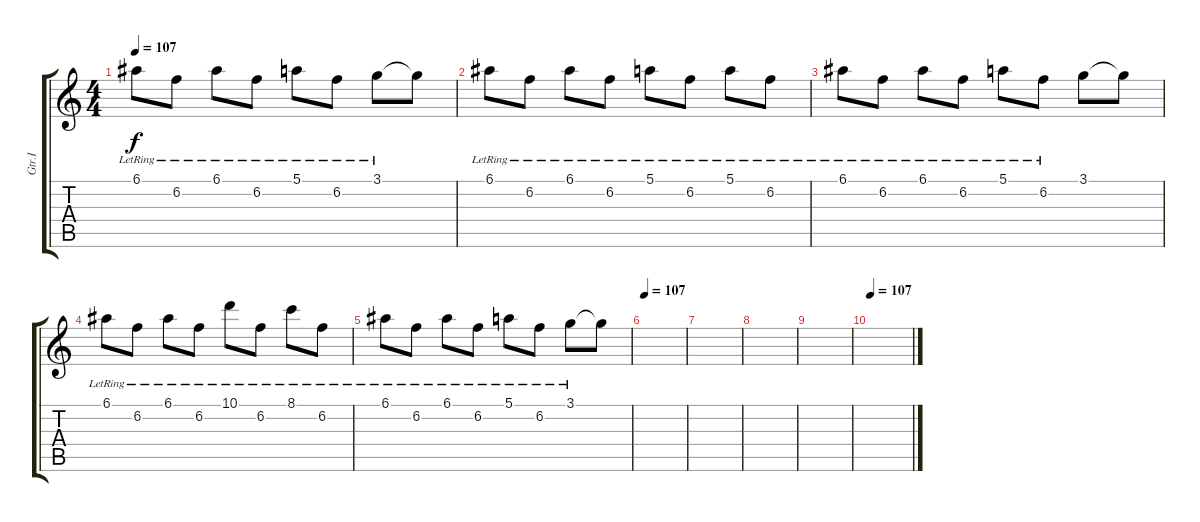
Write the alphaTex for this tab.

\track ("Gtr.I" "Gtr.I") {instrument distortionguitar}
\staff {score tabs}
\tuning (E4 B3 G3 D3 A2 D2) {hide}
\ts (4 4)
\tempo 107
\clef g2
\ks c
6.1{lr}.8{dy f} 6.2{lr}.8 6.1{lr}.8 6.2{lr}.8 5.1{lr}.8 6.2{lr}.8 3.1{lr}.8 3.1{t}.8 |
6.1{lr}.8 6.2{lr}.8 6.1{lr}.8 6.2{lr}.8 5.1{lr}.8 6.2{lr}.8 5.1{lr}.8 6.2{lr}.8 |
6.1{lr}.8 6.2{lr}.8 6.1{lr}.8 6.2{lr}.8 5.1{lr}.8 6.2{lr}.8 3.1.8 3.1{t}.8 |
6.1{lr}.8 6.2{lr}.8 6.1{lr}.8 6.2{lr}.8 10.1{lr}.8 6.2{lr}.8 8.1{lr}.8 6.2{lr}.8 |
6.1{lr}.8 6.2{lr}.8 6.1{lr}.8 6.2{lr}.8 5.1{lr}.8 6.2{lr}.8 3.1{lr}.8 3.1{t}.8 |
\tempo 107
|
|
|
|
\tempo 107
